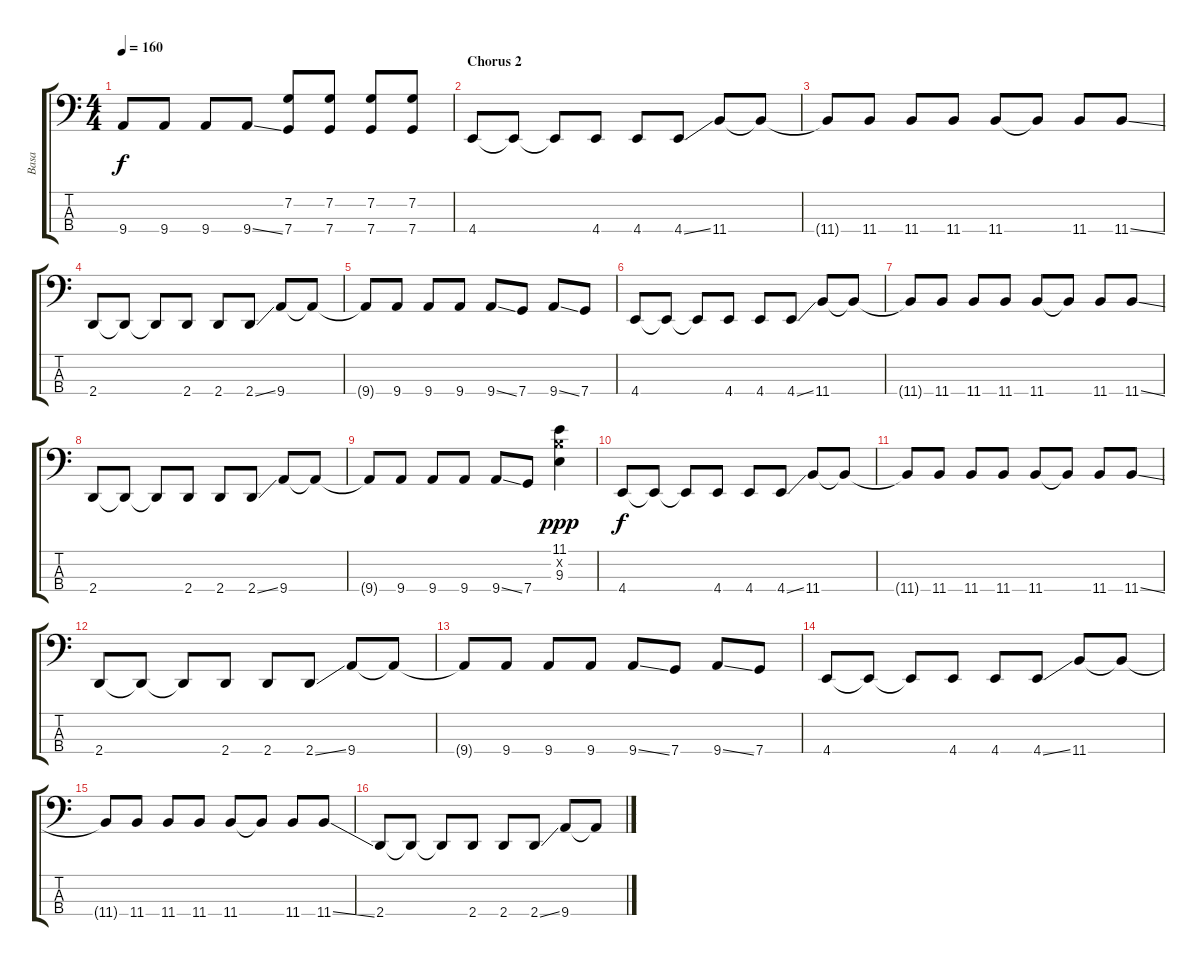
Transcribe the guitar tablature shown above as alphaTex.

\track ("Basa" "Basa") {instrument electricbassfinger}
\staff {score tabs}
\tuning (F2 C2 G1 C1) {hide}
\ts (4 4)
\tempo 160
\clef f4
\ks c
9.4{t}.8{dy f} 9.4.8 9.4.8 9.4{ss}.8 (7.2 7.4).8 (7.2 7.4).8 (7.2 7.4).8 (7.2 7.4).8 |
\section ("" "Chorus 2")
4.4.8 4.4{t}.8 4.4{t}.8 4.4.8 4.4.8 4.4{ss}.8 11.4.8 11.4{t}.8 |
11.4{t}.8 11.4.8 11.4.8 11.4.8 11.4.8 11.4{t}.8 11.4.8 11.4{ss}.8 |
2.4.8 2.4{t}.8 2.4{t}.8 2.4.8 2.4.8 2.4{ss}.8 9.4.8 9.4{t}.8 |
9.4{t}.8 9.4.8 9.4.8 9.4.8 9.4{ss}.8 7.4.8 9.4{ss}.8 7.4.8 |
4.4.8 4.4{t}.8 4.4{t}.8 4.4.8 4.4.8 4.4{ss}.8 11.4.8 11.4{t}.8 |
11.4{t}.8 11.4.8 11.4.8 11.4.8 11.4.8 11.4{t}.8 11.4.8 11.4{ss}.8 |
2.4.8 2.4{t}.8 2.4{t}.8 2.4.8 2.4.8 2.4{ss}.8 9.4.8 9.4{t}.8 |
9.4{t}.8 9.4.8 9.4.8 9.4.8 9.4{ss}.8 7.4.8 (11.1 11.2{x} 9.3).4{dy ppp} |
4.4.8{dy f} 4.4{t}.8 4.4{t}.8 4.4.8 4.4.8 4.4{ss}.8 11.4.8 11.4{t}.8 |
11.4{t}.8 11.4.8 11.4.8 11.4.8 11.4.8 11.4{t}.8 11.4.8 11.4{ss}.8 |
2.4.8 2.4{t}.8 2.4{t}.8 2.4.8 2.4.8 2.4{ss}.8 9.4.8 9.4{t}.8 |
9.4{t}.8 9.4.8 9.4.8 9.4.8 9.4{ss}.8 7.4.8 9.4{ss}.8 7.4.8 |
4.4.8 4.4{t}.8 4.4{t}.8 4.4.8 4.4.8 4.4{ss}.8 11.4.8 11.4{t}.8 |
11.4{t}.8 11.4.8 11.4.8 11.4.8 11.4.8 11.4{t}.8 11.4.8 11.4{ss}.8 |
2.4.8 2.4{t}.8 2.4{t}.8 2.4.8 2.4.8 2.4{ss}.8 9.4.8 9.4{t}.8
